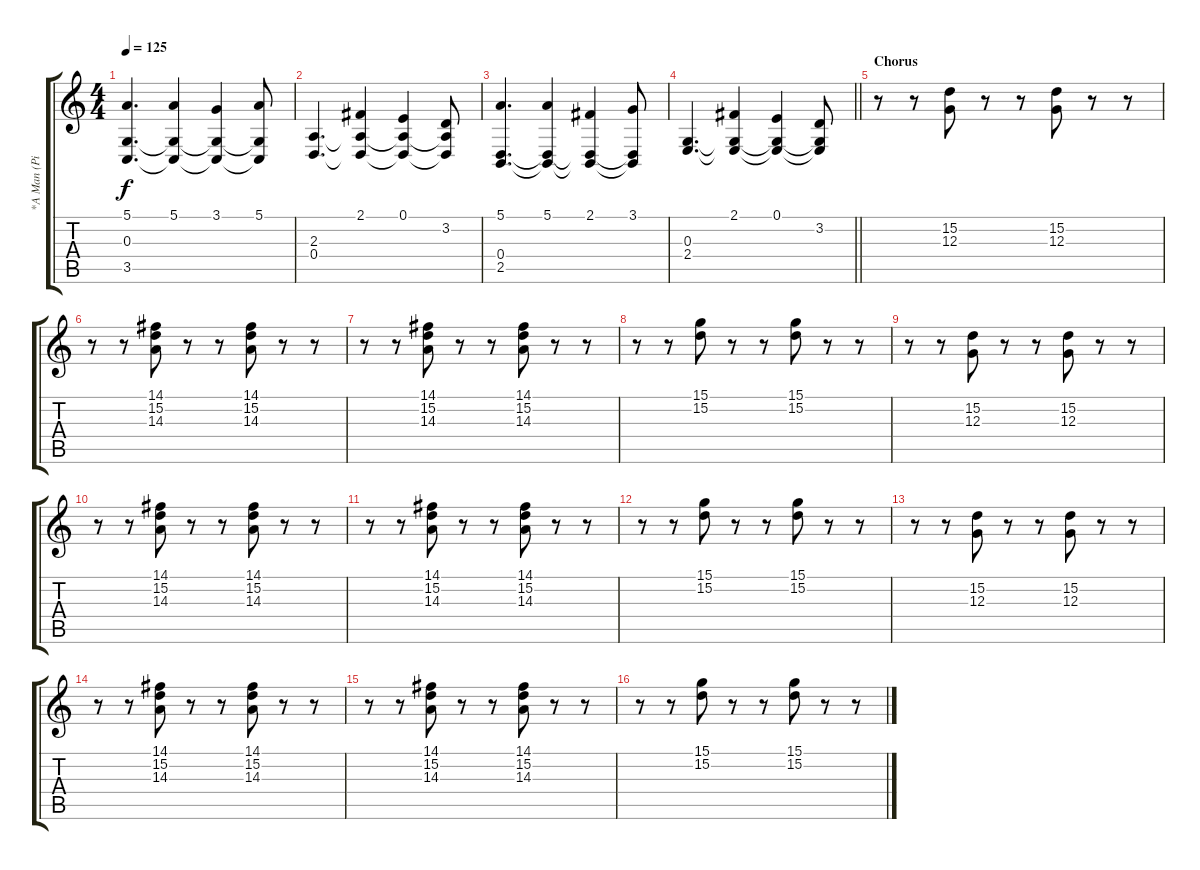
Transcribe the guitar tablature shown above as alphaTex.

\track ("*A Man (Piano)" "*A Man (Pi") {instrument acousticgrandpiano}
\staff {score tabs}
\tuning (E4 B3 G3 D3 A2 E2) {hide}
\ts (4 4)
\tempo 125
\clef g2
\ks c
(5.1 0.3 3.5).4{d dy f} (5.1 0.3{t} 3.5{t}).4 (3.1 0.3{t} 3.5{t}).4 (5.1 0.3{t} 3.5{t}).8 |
(2.3 0.4).4{d} (2.1 2.3{t} 0.4{t}).4 (0.1 2.3{t} 0.4{t}).4 (3.2 2.3{t} 0.4{t}).8 |
(5.1 0.4 2.5).4{d} (5.1 0.4{t} 2.5{t}).4 (2.1 0.4{t} 2.5{t}).4 (3.1 0.4{t} 2.5{t}).8 |
\barLineRight lightlight
(0.3 2.4).4{d} (2.1 0.3{t} 2.4{t}).4 (0.1 0.3{t} 2.4{t}).4 (3.2 0.3{t} 2.4{t}).8 |
\section ("" "Chorus")
r.8 r.8 (15.2 12.3).8 r.8 r.8 (15.2 12.3).8 r.8 r.8 |
r.8 r.8 (14.1 15.2 14.3).8 r.8 r.8 (14.1 15.2 14.3).8 r.8 r.8 |
r.8 r.8 (14.1 15.2 14.3).8 r.8 r.8 (14.1 15.2 14.3).8 r.8 r.8 |
r.8 r.8 (15.1 15.2).8 r.8 r.8 (15.1 15.2).8 r.8 r.8 |
r.8 r.8 (15.2 12.3).8 r.8 r.8 (15.2 12.3).8 r.8 r.8 |
r.8 r.8 (14.1 15.2 14.3).8 r.8 r.8 (14.1 15.2 14.3).8 r.8 r.8 |
r.8 r.8 (14.1 15.2 14.3).8 r.8 r.8 (14.1 15.2 14.3).8 r.8 r.8 |
r.8 r.8 (15.1 15.2).8 r.8 r.8 (15.1 15.2).8 r.8 r.8 |
r.8 r.8 (15.2 12.3).8 r.8 r.8 (15.2 12.3).8 r.8 r.8 |
r.8 r.8 (14.1 15.2 14.3).8 r.8 r.8 (14.1 15.2 14.3).8 r.8 r.8 |
r.8 r.8 (14.1 15.2 14.3).8 r.8 r.8 (14.1 15.2 14.3).8 r.8 r.8 |
r.8 r.8 (15.1 15.2).8 r.8 r.8 (15.1 15.2).8 r.8 r.8
